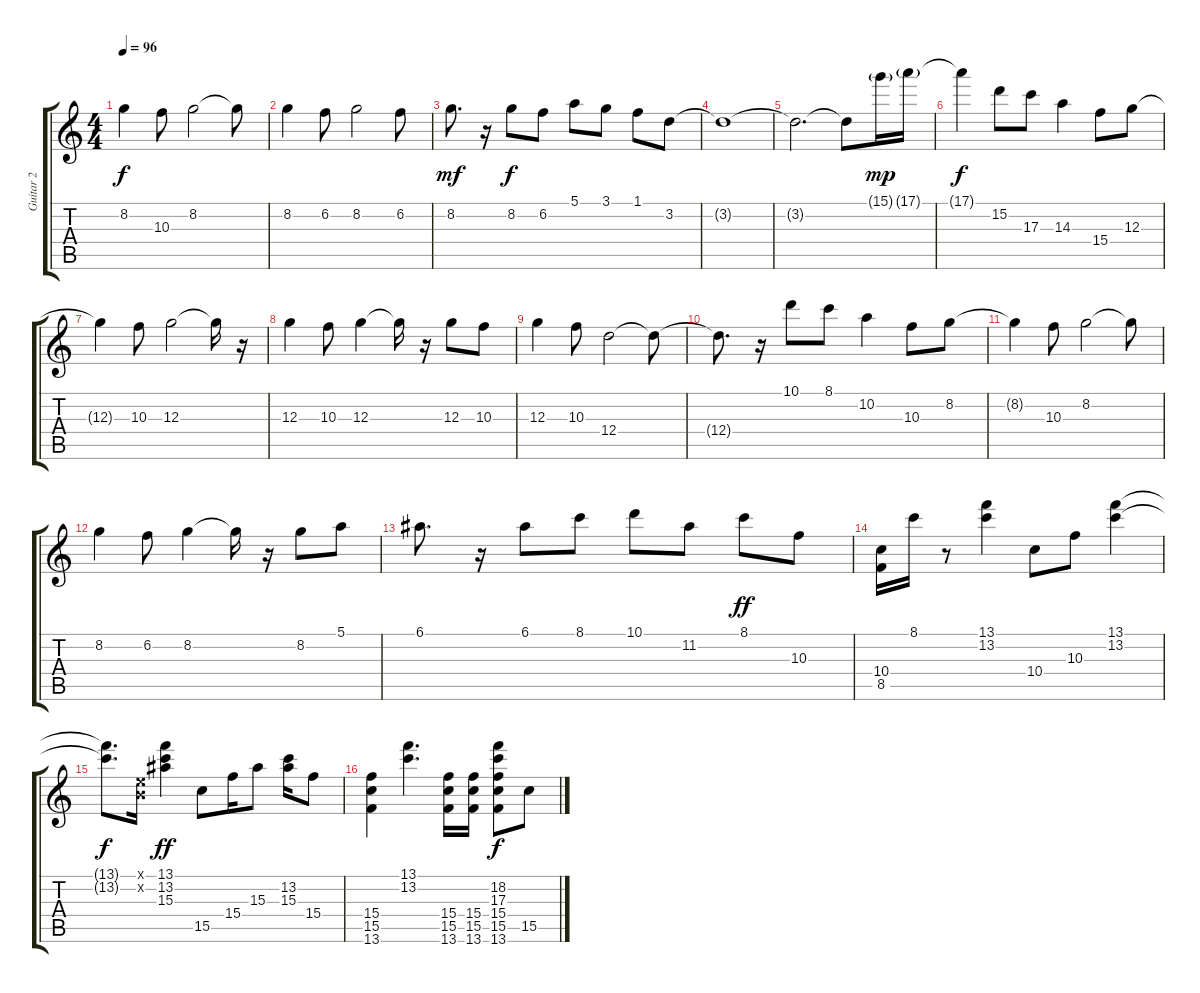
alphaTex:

\track ("Guitar 2" "Guitar 2") {instrument overdrivenguitar}
\staff {score tabs}
\tuning (E4 B3 G3 D3 A2 E2) {hide}
\ts (4 4)
\tempo 96
\clef g2
\ks c
8.2{t}.4{dy f} 10.3.8 8.2.2 8.2{t}.8 |
8.2.4 6.2.8 8.2.2 6.2.8 |
8.2.8{d dy mf} r.16 8.2.8{dy f} 6.2.8 5.1.8 3.1.8 1.1.8 3.2.8 |
3.2{t}.1 |
3.2{t}.2{d} 3.2{t}.8 15.1{g}.16{dy mp} 17.1{g}.16 |
17.1{t}.4{dy f} 15.2.8 17.3.8 14.3.4 15.4.8 12.3.8 |
12.3{t}.4 10.3.8 12.3.2 12.3{t}.16 r.16 |
12.3.4 10.3.8 12.3.4 12.3{t}.16 r.16 12.3.8 10.3.8 |
12.3.4 10.3.8 12.4.2 12.4{t}.8 |
12.4{t}.8{d} r.16 10.1.8 8.1.8 10.2.4 10.3.8 8.2.8 |
8.2{t}.4 10.3.8 8.2.2 8.2{t}.8 |
8.2.4 6.2.8 8.2.4 8.2{t}.16 r.16 8.2.8 5.1.8 |
6.1.8{d} r.16 6.1.8 8.1.8 10.1.8 11.2.8 8.1.8{dy ff} 10.3.8 |
(10.4 8.5).16{volume 14} 8.1.16 r.8 (13.1 13.2).4 10.4.8 10.3.8 (13.1 13.2).4 |
(13.1{t} 13.2{t}).8{d dy f} (0.1{x} 0.2{x}).16 (13.1 13.2 15.3).4{dy ff} 15.5.8 15.4.16 15.3.8 (13.2 15.3).16 15.4.8 |
(15.4 15.5 13.6).4 (13.1 13.2).4{d} (15.4 15.5 13.6).16 (15.4 15.5 13.6).16 (18.2 17.3 15.4 15.5 13.6).8{dy f} 15.5.8
